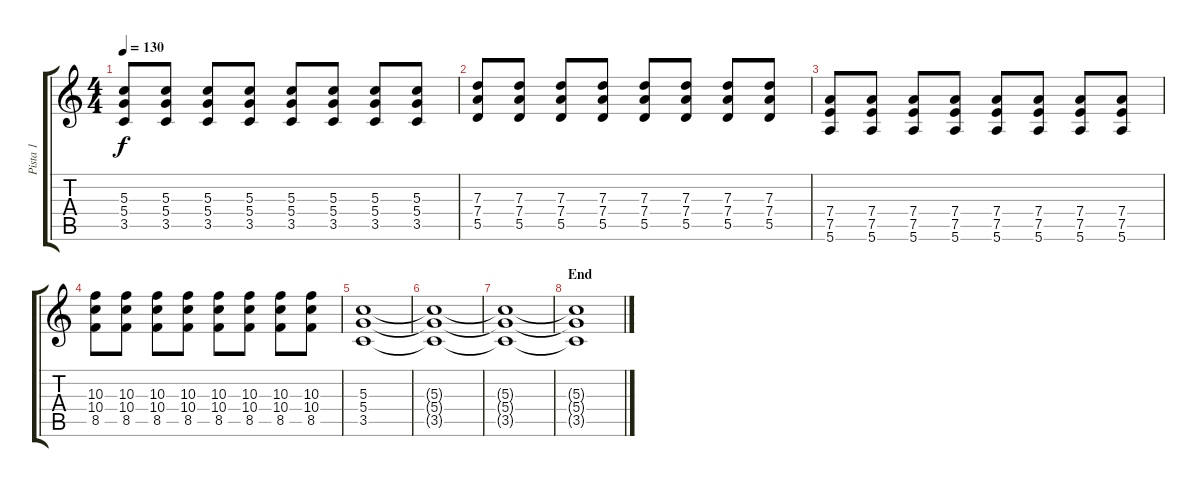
\track ("Pista 1" "Pista 1") {instrument distortionguitar}
\staff {score tabs}
\tuning (E4 B3 G3 D3 A2 E2) {hide}
\ts (4 4)
\tempo 130
\clef g2
\ks c
(5.3 5.4 3.5).8{dy f} (5.3 5.4 3.5).8 (5.3 5.4 3.5).8 (5.3 5.4 3.5).8 (5.3 5.4 3.5).8 (5.3 5.4 3.5).8 (5.3 5.4 3.5).8 (5.3 5.4 3.5).8 |
(7.3 7.4 5.5).8 (7.3 7.4 5.5).8 (7.3 7.4 5.5).8 (7.3 7.4 5.5).8 (7.3 7.4 5.5).8 (7.3 7.4 5.5).8 (7.3 7.4 5.5).8 (7.3 7.4 5.5).8 |
(7.4 7.5 5.6).8 (7.4 7.5 5.6).8 (7.4 7.5 5.6).8 (7.4 7.5 5.6).8 (7.4 7.5 5.6).8 (7.4 7.5 5.6).8 (7.4 7.5 5.6).8 (7.4 7.5 5.6).8 |
(10.3 10.4 8.5).8 (10.3 10.4 8.5).8 (10.3 10.4 8.5).8 (10.3 10.4 8.5).8 (10.3 10.4 8.5).8 (10.3 10.4 8.5).8 (10.3 10.4 8.5).8 (10.3 10.4 8.5).8 |
(5.3 5.4 3.5).1 |
(5.3{t} 5.4{t} 3.5{t}).1 |
(5.3{t} 5.4{t} 3.5{t}).1 |
\section ("" "End")
(5.3{t} 5.4{t} 3.5{t}).1
